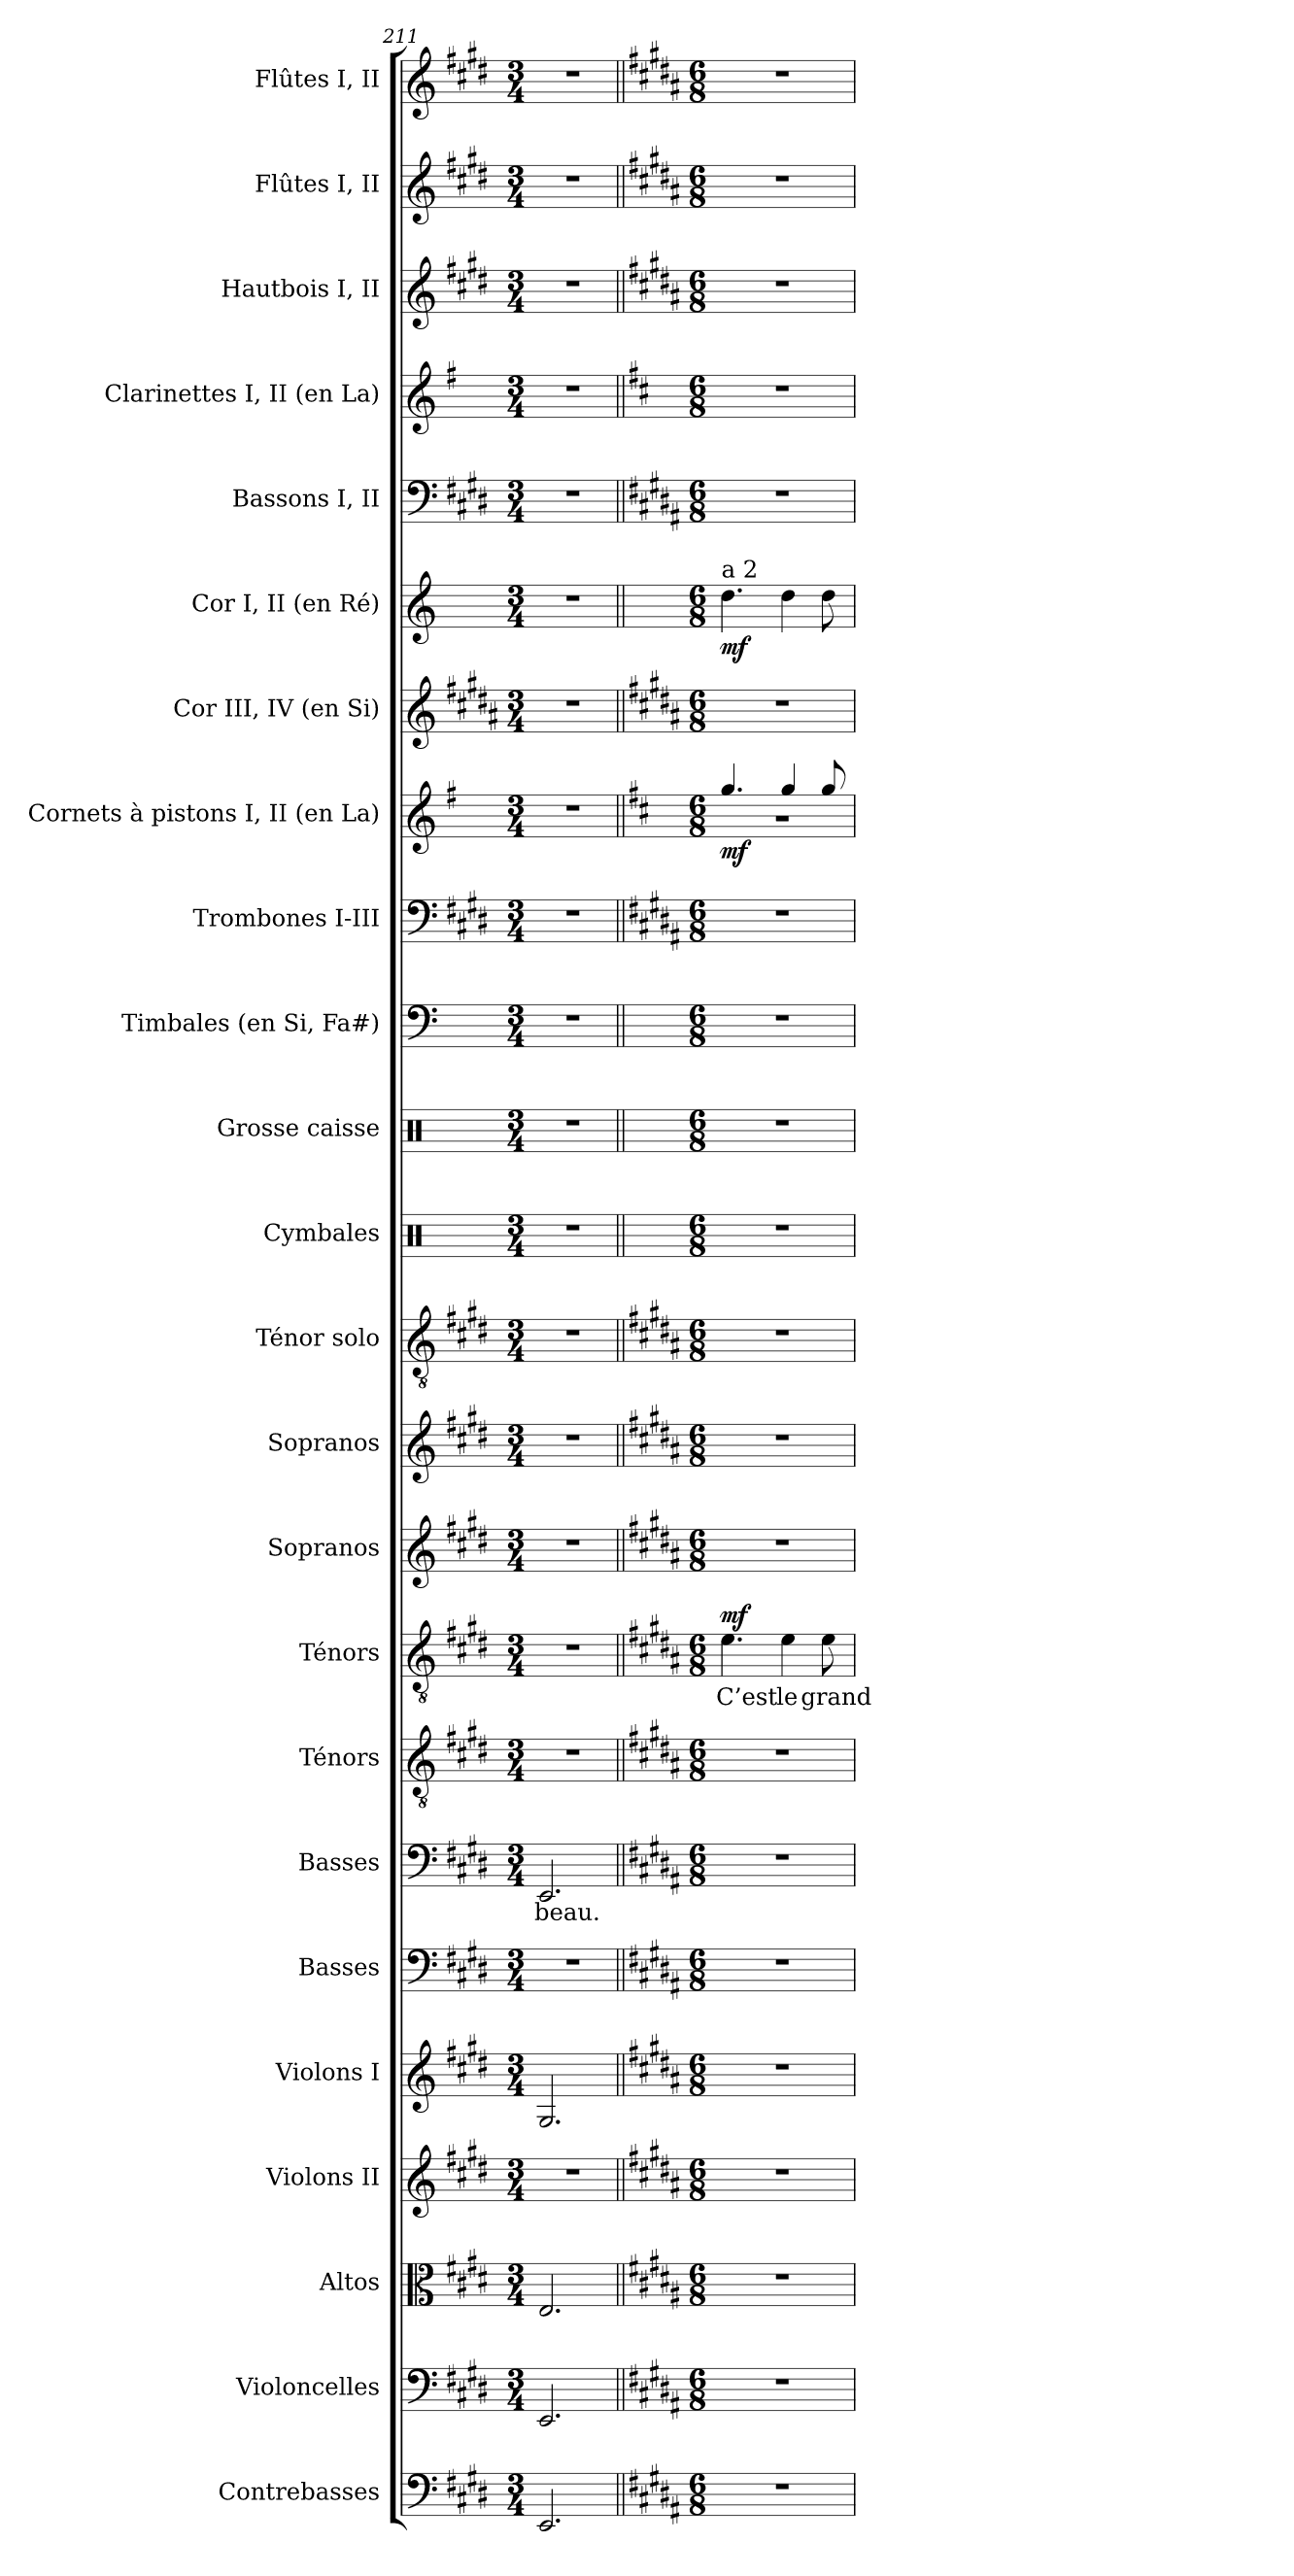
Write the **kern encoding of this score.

**kern	**kern	**kern	**kern	**kern	**kern	**kern	**text	**kern	**kern	**text	**dynam	**kern	**kern	**kern	**kern	**kern	**kern	**kern	**kern	**dynam	**kern	**kern	**dynam	**kern	**kern	**kern	**kern	**kern
*part24	*part23	*part22	*part21	*part20	*part19	*part18	*part18	*part17	*part16	*part16	*part16	*part15	*part14	*part13	*part12	*part11	*part10	*part9	*part8	*part8	*part7	*part6	*part6	*part5	*part4	*part3	*part2	*part1
*staff24	*staff23	*staff22	*staff21	*staff20	*staff19	*staff18	*staff18	*staff17	*staff16	*staff16	*staff16	*staff15	*staff14	*staff13	*staff12	*staff11	*staff10	*staff9	*staff8	*staff8	*staff7	*staff6	*staff6	*staff5	*staff4	*staff3	*staff2	*staff1
*I"Contrebasses	*I"Violoncelles	*I"Altos	*I"Violons II	*I"Violons I	*I"Basses	*I"Basses	*	*I"Ténors	*I"Ténors	*	*	*I"Sopranos	*I"Sopranos	*I"Ténor solo	*I"Cymbales	*I"Grosse caisse	*I"Timbales (en Si, Fa#)	*I"Trombones I-III	*I"Cornets à pistons I, II (en La)	*	*I"Cor III, IV (en Si)	*I"Cor I, II (en Ré)	*	*I"Bassons I, II	*I"Clarinettes I, II (en La)	*I"Hautbois I, II	*I"Flûtes I, II	*I"Flûtes I, II
*I'Cb.	*I'Vlles	*I'Altos	*I'Vns II	*I'Vns I	*I'Basses	*I'Basses	*	*I'Tén.	*I'Tén.	*	*	*I'Sopr.	*I'Sopr.	*I'Tén. solo	*I'Cym.	*I'G. c.	*I'Timb.	*I'Trb.	*I'C.à p. (La)	*	*I'Cor (Si)	*I'Cor (Ré)	*	*I'Bns	*I'Cl. (La)	*I'Hb.	*I'Fl.	*I'Fl.
*clefF4	*clefF4	*clefC3	*clefG2	*clefG2	*clefF4	*clefF4	*	*clefGv2	*clefGv2	*	*	*clefG2	*clefG2	*clefGv2	*clefX	*clefX	*clefF4	*clefF4	*clefG2	*	*clefG2	*clefG2	*	*clefF4	*clefG2	*clefG2	*clefG2	*clefG2
*ITrd7c12	*	*	*	*	*	*	*	*ITrd7c12	*ITrd7c12	*	*	*	*	*ITrd7c12	*	*	*	*	*ITrd2c3	*	*ITrd8c13	*ITrd6c10	*	*	*ITrd2c3	*	*	*
*k[f#c#g#d#]	*k[f#c#g#d#]	*k[f#c#g#d#]	*k[f#c#g#d#]	*k[f#c#g#d#]	*k[f#c#g#d#]	*k[f#c#g#d#]	*	*k[f#c#g#d#]	*k[f#c#g#d#]	*	*	*k[f#c#g#d#]	*k[f#c#g#d#]	*k[f#c#g#d#]	*k[]	*k[]	*k[]	*k[f#c#g#d#]	*k[f#c#g#d#]	*	*k[f#c#g#d#a#]	*k[f#c#]	*	*k[f#c#g#d#]	*k[f#c#g#d#]	*k[f#c#g#d#]	*k[f#c#g#d#]	*k[f#c#g#d#]
*E:	*E:	*E:	*E:	*E:	*E:	*E:	*	*E:	*E:	*	*	*E:	*E:	*E:	*C:	*C:	*C:	*E:	*E:	*	*B:	*D:	*	*E:	*E:	*E:	*E:	*E:
*M3/4	*M3/4	*M3/4	*M3/4	*M3/4	*M3/4	*M3/4	*	*M3/4	*M3/4	*	*	*M3/4	*M3/4	*M3/4	*M3/4	*M3/4	*M3/4	*M3/4	*M3/4	*	*M3/4	*M3/4	*	*M3/4	*M3/4	*M3/4	*M3/4	*M3/4
=211	=211	=211	=211	=211	=211	=211	=211	=211	=211	=211	=211	=211	=211	=211	=211	=211	=211	=211	=211	=211	=211	=211	=211	=211	=211	=211	=211	=211
!	!	!	!LO:N:vis=1	!	!LO:N:vis=1	!	!	!	!	!	!	!	!	!	!	!	!	!	!	!	!	!	!	!	!	!	!	!
!	!	!	!	!	!	!	!LO:LY:b:color=#000000	!LO:N:vis=1	!LO:N:vis=1	!	!	!LO:N:vis=1	!LO:N:vis=1	!LO:N:vis=1	!LO:N:vis=1	!LO:N:vis=1	!LO:N:vis=1	!LO:N:vis=1	!LO:N:vis=1	!	!LO:N:vis=1	!LO:N:vis=1	!	!LO:N:vis=1	!LO:N:vis=1	!LO:N:vis=1	!LO:N:vis=1	!LO:N:vis=1
2.EEEi/	2.EEi/	2.Ei/	2.r	2.G#i/	2.r	2.EEi/	beau.	2.r	2.r	.	.	2.r	2.r	2.r	2.r	2.r	2.r	2.r	2.r	.	2.r	2.r	.	2.r	2.r	2.r	2.r	2.r
!!LO:PB:g=z
=212||	=212||	=212||	=212||	=212||	=212||	=212||	=212||	=212||	=212||	=212||	=212||	=212||	=212||	=212||	=212||	=212||	=212||	=212||	=212||	=212||	=212||	=212||	=212||	=212||	=212||	=212||	=212||	=212||
*k[f#c#g#d#a#]	*k[f#c#g#d#a#]	*k[f#c#g#d#a#]	*k[f#c#g#d#a#]	*k[f#c#g#d#a#]	*k[f#c#g#d#a#]	*k[f#c#g#d#a#]	*	*k[f#c#g#d#a#]	*k[f#c#g#d#a#]	*	*	*k[f#c#g#d#a#]	*k[f#c#g#d#a#]	*k[f#c#g#d#a#]	*k[]	*k[]	*k[]	*k[f#c#g#d#a#]	*k[f#c#g#d#a#]	*	*k[f#c#g#d#a#]	*k[f#c#]	*	*k[f#c#g#d#a#]	*k[f#c#g#d#a#]	*k[f#c#g#d#a#]	*k[f#c#g#d#a#]	*k[f#c#g#d#a#]
*B:	*B:	*B:	*B:	*B:	*B:	*B:	*	*B:	*B:	*	*	*B:	*B:	*B:	*C:	*C:	*C:	*B:	*B:	*	*B:	*D:	*	*B:	*B:	*B:	*B:	*B:
*M6/8	*M6/8	*M6/8	*M6/8	*M6/8	*M6/8	*M6/8	*	*M6/8	*M6/8	*	*	*M6/8	*M6/8	*M6/8	*M6/8	*M6/8	*M6/8	*M6/8	*M6/8	*	*M6/8	*M6/8	*	*M6/8	*M6/8	*M6/8	*M6/8	*M6/8
!LO:N:vis=1	!LO:N:vis=1	!LO:N:vis=1	!LO:N:vis=1	!LO:N:vis=1	!LO:N:vis=1	!LO:N:vis=1	!	!LO:N:vis=1	!	!	!	!	!	!	!	!	!	!	!	!	!	!	!	!	!	!	!	!
*	*	*	*	*MM120	*	*	*	*	*	*	*	*	*	*	*	*	*	*	*	*	*	*	*	*	*	*	*	*MM120
*	*	*	*	*	*	*	*	*	*	*	*	*	*	*	*	*	*	*	*^	*	*	*	*	*	*	*	*	*
!	!	!	!	!	!	!	!	!	!	!	!	!	!	!	!	!	!	!	!	!	!	!	!LO:TX:a:t=a 2	!	!	!	!	!	!
!	!	!	!	!	!	!	!	!	!	!LO:LY:b:color=#000000	!	!LO:N:vis=1	!LO:N:vis=1	!LO:N:vis=1	!LO:N:vis=1	!LO:N:vis=1	!LO:N:vis=1	!LO:N:vis=1	!	!LO:N:vis=1	!	!LO:N:vis=1	!	!	!LO:N:vis=1	!LO:N:vis=1	!LO:N:vis=1	!LO:N:vis=1	!LO:N:vis=1
2.r	2.r	2.r	2.r	2.r	2.r	2.r	.	2.r	4.Ei\	C’est	mf	2.r	2.r	2.r	2.r	2.r	2.r	2.r	4.eei/	2.r	mf	2.r	4.ei\	mf	2.r	2.r	2.r	2.r	2.r
!	!	!	!	!	!	!	!	!	!	!LO:LY:b:color=#000000	!	!	!	!	!	!	!	!	!	!	!	!	!	!	!	!	!	!	!
.	.	.	.	.	.	.	.	.	4Ei\	le	.	.	.	.	.	.	.	.	4eei/	.	.	.	4ei\	.	.	.	.	.	.
!	!	!	!	!	!	!	!	!	!	!LO:LY:b:color=#000000	!	!	!	!	!	!	!	!	!	!	!	!	!	!	!	!	!	!	!
.	.	.	.	.	.	.	.	.	8Ei\	grand	.	.	.	.	.	.	.	.	8eei/	.	.	.	8ei\	.	.	.	.	.	.
*	*	*	*	*	*	*	*	*	*	*	*	*	*	*	*	*	*	*	*v	*v	*	*	*	*	*	*	*	*	*
=	=	=	=	=	=	=	=	=	=	=	=	=	=	=	=	=	=	=	=	=	=	=	=	=	=	=	=	=
*-	*-	*-	*-	*-	*-	*-	*-	*-	*-	*-	*-	*-	*-	*-	*-	*-	*-	*-	*-	*-	*-	*-	*-	*-	*-	*-	*-	*-
